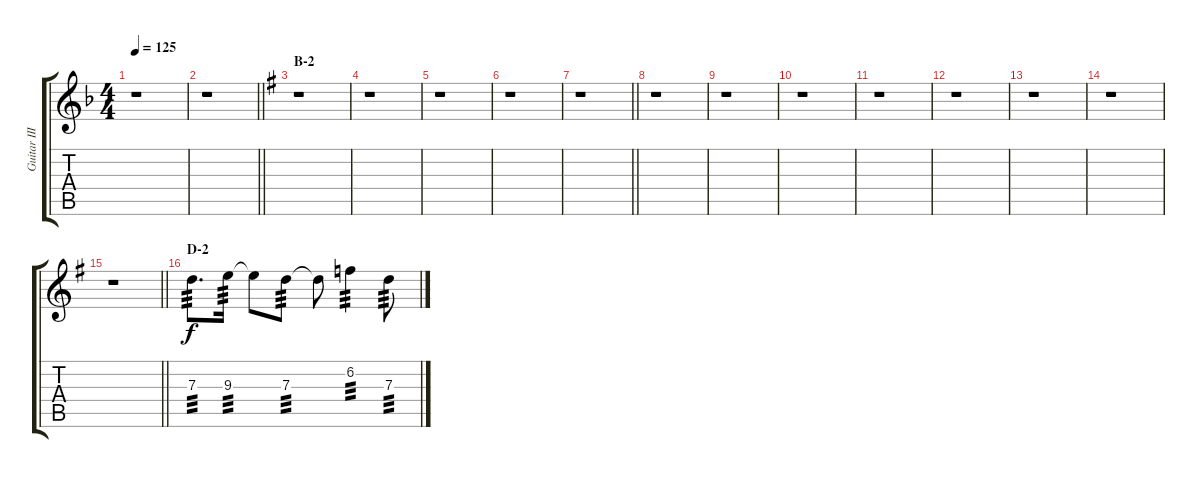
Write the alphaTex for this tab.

\track ("Guitar III" "Guitar III") {instrument overdrivenguitar}
\staff {score tabs}
\tuning (E4 B3 G3 D3 A2 E2) {hide}
\ts (4 4)
\tempo 125
\clef g2
\ks f
r.1{dy f} |
\barLineRight lightlight
r.1 |
\section ("" "B-2")
\ks g
r.1 |
r.1 |
r.1 |
r.1 |
\barLineRight lightlight
r.1 |
r.1 |
r.1 |
r.1 |
r.1 |
r.1 |
r.1 |
r.1 |
\barLineRight lightlight
r.1 |
\section ("" "D-2")
7.3.8{d tp 3} 9.3.16{tp 3} 9.3{t}.8 7.3.8{tp 3} 7.3{t}.8 6.2.4{tp 3} 7.3.8{tp 3}
